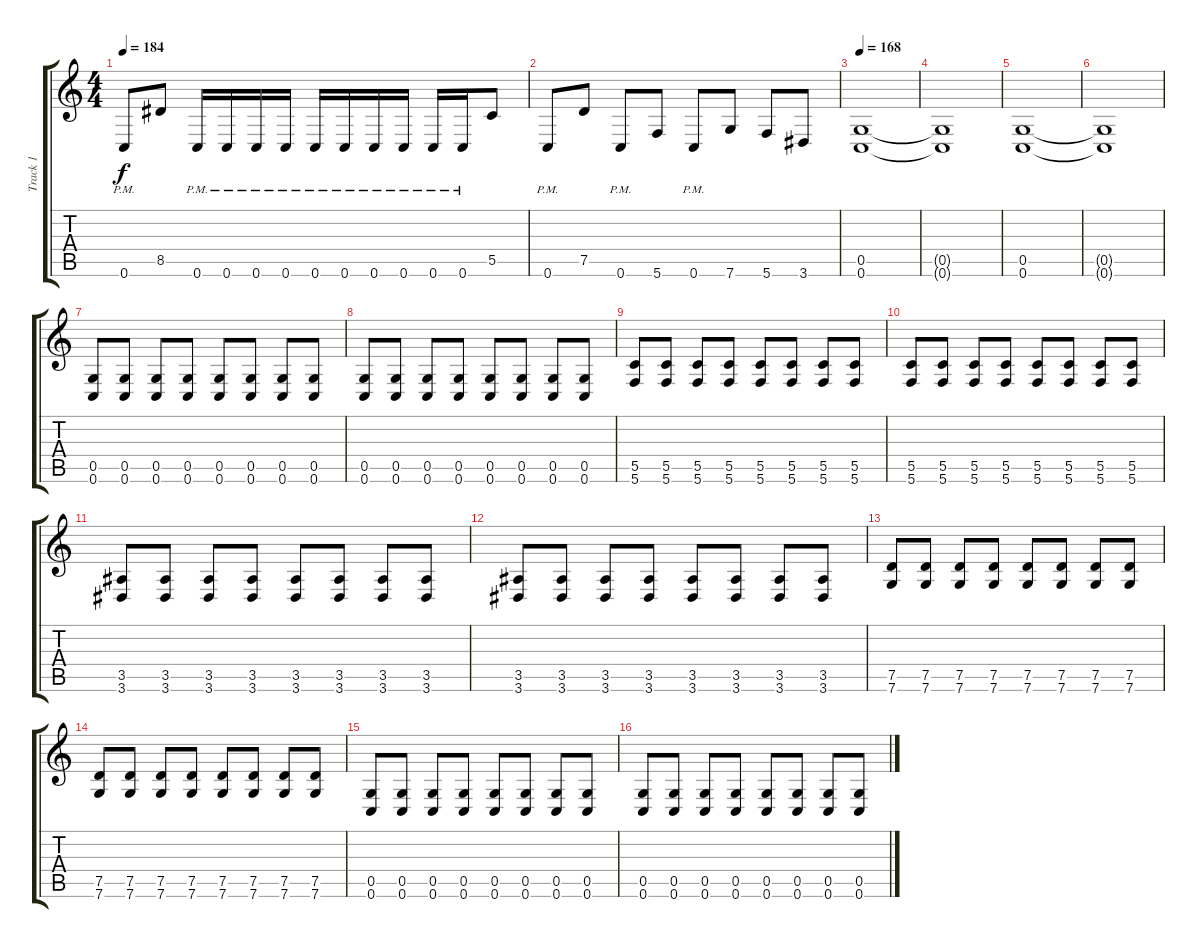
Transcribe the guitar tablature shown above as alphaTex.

\track ("Track 1" "Track 1") {instrument distortionguitar}
\staff {score tabs}
\tuning (D4 A3 F3 C3 G2 C2) {hide}
\ts (4 4)
\tempo 184
\clef g2
\ks c
0.6{pm}.8{dy f} 8.5.8 0.6{pm}.16 0.6{pm}.16 0.6{pm}.16 0.6{pm}.16 0.6{pm}.16 0.6{pm}.16 0.6{pm}.16 0.6{pm}.16 0.6{pm}.16 0.6{pm}.16 5.5.8 |
0.6{pm}.8 7.5.8 0.6{pm}.8 5.6.8 0.6{pm}.8 7.6.8 5.6.8 3.6.8 |
\tempo 168
(0.5 0.6).1 |
(0.5{t} 0.6{t}).1 |
(0.5 0.6).1 |
(0.5{t} 0.6{t}).1 |
(0.5 0.6).8 (0.5 0.6).8 (0.5 0.6).8 (0.5 0.6).8 (0.5 0.6).8 (0.5 0.6).8 (0.5 0.6).8 (0.5 0.6).8 |
(0.5 0.6).8 (0.5 0.6).8 (0.5 0.6).8 (0.5 0.6).8 (0.5 0.6).8 (0.5 0.6).8 (0.5 0.6).8 (0.5 0.6).8 |
(5.5 5.6).8 (5.5 5.6).8 (5.5 5.6).8 (5.5 5.6).8 (5.5 5.6).8 (5.5 5.6).8 (5.5 5.6).8 (5.5 5.6).8 |
(5.5 5.6).8 (5.5 5.6).8 (5.5 5.6).8 (5.5 5.6).8 (5.5 5.6).8 (5.5 5.6).8 (5.5 5.6).8 (5.5 5.6).8 |
(3.5 3.6).8 (3.5 3.6).8 (3.5 3.6).8 (3.5 3.6).8 (3.5 3.6).8 (3.5 3.6).8 (3.5 3.6).8 (3.5 3.6).8 |
(3.5 3.6).8 (3.5 3.6).8 (3.5 3.6).8 (3.5 3.6).8 (3.5 3.6).8 (3.5 3.6).8 (3.5 3.6).8 (3.5 3.6).8 |
(7.5 7.6).8 (7.5 7.6).8 (7.5 7.6).8 (7.5 7.6).8 (7.5 7.6).8 (7.5 7.6).8 (7.5 7.6).8 (7.5 7.6).8 |
(7.5 7.6).8 (7.5 7.6).8 (7.5 7.6).8 (7.5 7.6).8 (7.5 7.6).8 (7.5 7.6).8 (7.5 7.6).8 (7.5 7.6).8 |
(0.5 0.6).8 (0.5 0.6).8 (0.5 0.6).8 (0.5 0.6).8 (0.5 0.6).8 (0.5 0.6).8 (0.5 0.6).8 (0.5 0.6).8 |
(0.5 0.6).8 (0.5 0.6).8 (0.5 0.6).8 (0.5 0.6).8 (0.5 0.6).8 (0.5 0.6).8 (0.5 0.6).8 (0.5 0.6).8
